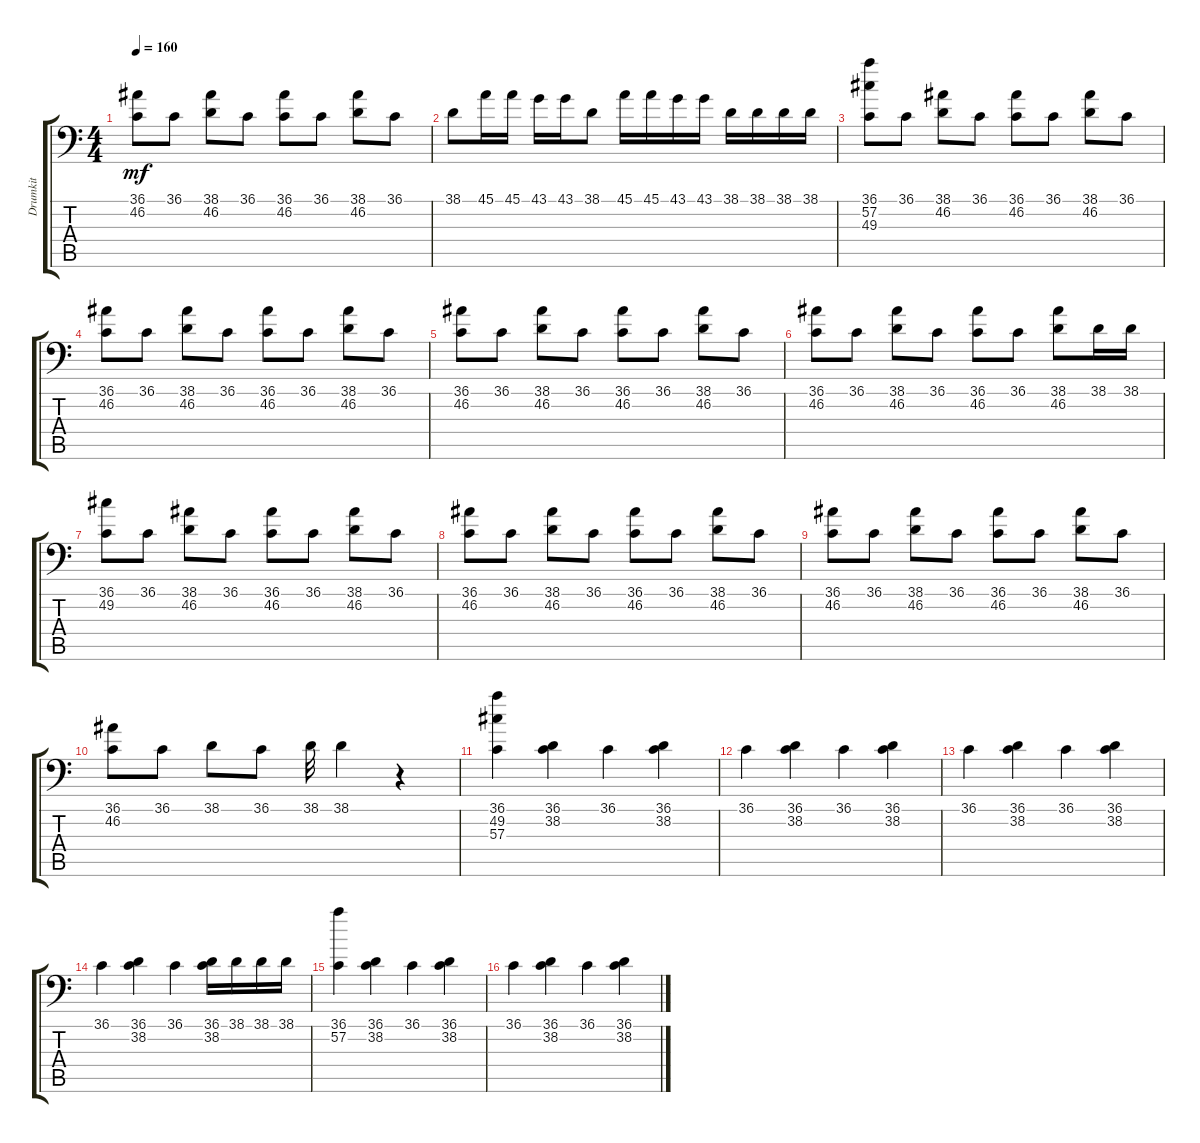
\track ("Drumkit" "Drumkit") {instrument acousticgrandpiano}
\staff {score tabs}
\tuning (C-1 C-1 C-1 C-1 C-1 C-1) {hide}
\ts (4 4)
\tempo 160
\clef f4
\ks c
(36.1 46.2).8{dy mf} 36.1.8 (38.1 46.2).8 36.1.8 (36.1 46.2).8 36.1.8 (38.1 46.2).8 36.1.8 |
38.1.8 45.1.16 45.1.16 43.1.16 43.1.16 38.1.8 45.1.16 45.1.16 43.1.16 43.1.16 38.1.16 38.1.16 38.1.16 38.1.16 |
(36.1 57.2 49.3).8 36.1.8 (38.1 46.2).8 36.1.8 (36.1 46.2).8 36.1.8 (38.1 46.2).8 36.1.8 |
(36.1 46.2).8 36.1.8 (38.1 46.2).8 36.1.8 (36.1 46.2).8 36.1.8 (38.1 46.2).8 36.1.8 |
(36.1 46.2).8 36.1.8 (38.1 46.2).8 36.1.8 (36.1 46.2).8 36.1.8 (38.1 46.2).8 36.1.8 |
(36.1 46.2).8 36.1.8 (38.1 46.2).8 36.1.8 (36.1 46.2).8 36.1.8 (38.1 46.2).8 38.1.16 38.1.16 |
(36.1 49.2).8 36.1.8 (38.1 46.2).8 36.1.8 (36.1 46.2).8 36.1.8 (38.1 46.2).8 36.1.8 |
(36.1 46.2).8 36.1.8 (38.1 46.2).8 36.1.8 (36.1 46.2).8 36.1.8 (38.1 46.2).8 36.1.8 |
(36.1 46.2).8 36.1.8 (38.1 46.2).8 36.1.8 (36.1 46.2).8 36.1.8 (38.1 46.2).8 36.1.8 |
(36.1 46.2).8 36.1.8 38.1.8 36.1.8 38.1.32 38.1.4 r.4 |
(36.1 49.2 57.3).4 (36.1 38.2).4 36.1.4 (36.1 38.2).4 |
36.1.4 (36.1 38.2).4 36.1.4 (36.1 38.2).4 |
36.1.4 (36.1 38.2).4 36.1.4 (36.1 38.2).4 |
36.1.4 (36.1 38.2).4 36.1.4 (36.1 38.2).16 38.1.16 38.1.16 38.1.16 |
(36.1 57.2).4 (36.1 38.2).4 36.1.4 (36.1 38.2).4 |
36.1.4 (36.1 38.2).4 36.1.4 (36.1 38.2).4
